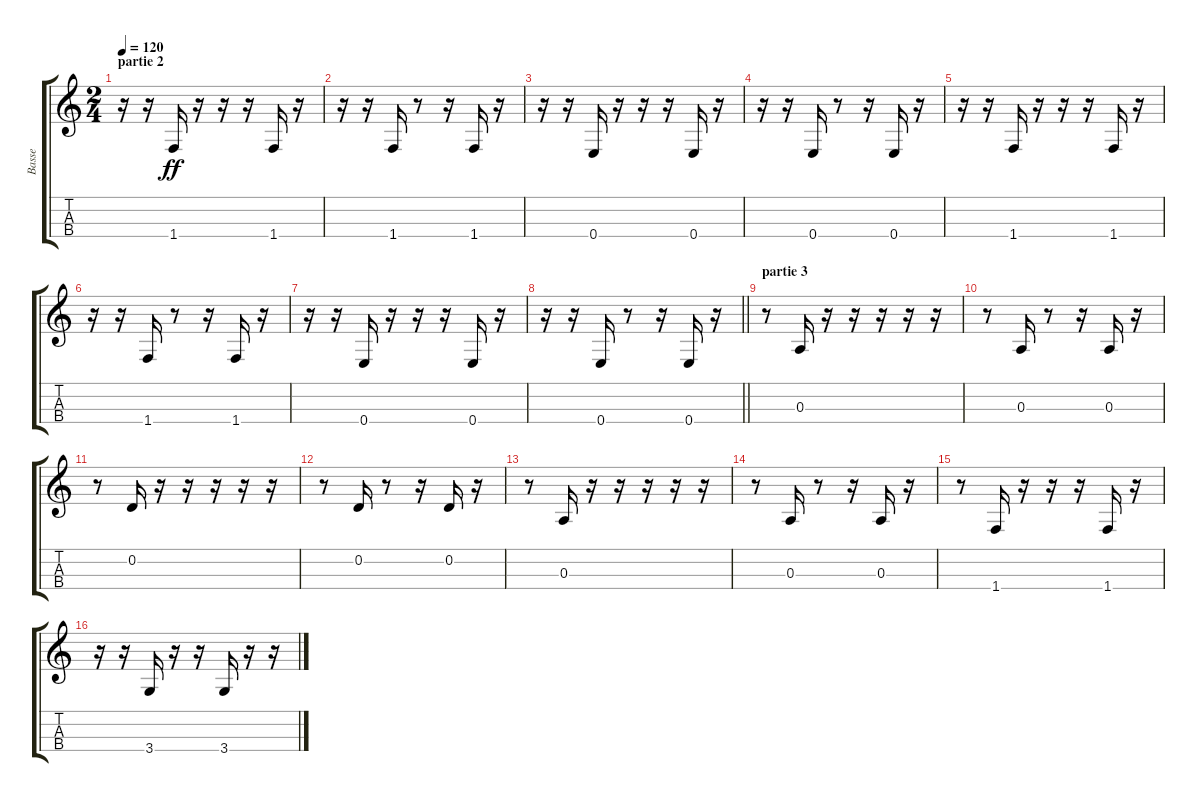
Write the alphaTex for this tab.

\track ("Basse" "Basse") {instrument electricbassfinger}
\staff {score tabs}
\tuning (G3 D3 A2 E2) {hide}
\ts (2 4)
\section ("" "partie 2")
\tempo 120
\clef g2
\ks c
r.16{dy ff} r.16 1.4.16 r.16 r.16 r.16 1.4.16 r.16 |
r.16 r.16 1.4.16 r.8 r.16 1.4.16 r.16 |
r.16 r.16 0.4.16 r.16 r.16 r.16 0.4.16 r.16 |
r.16 r.16 0.4.16 r.8 r.16 0.4.16 r.16 |
r.16 r.16 1.4.16 r.16 r.16 r.16 1.4.16 r.16 |
r.16 r.16 1.4.16 r.8 r.16 1.4.16 r.16 |
r.16 r.16 0.4.16 r.16 r.16 r.16 0.4.16 r.16 |
\barLineRight lightlight
r.16 r.16 0.4.16 r.8 r.16 0.4.16 r.16 |
\section ("" "partie 3")
r.8 0.3.16 r.16 r.16 r.16 r.16 r.16 |
r.8 0.3.16 r.8 r.16 0.3.16 r.16 |
r.8 0.2.16 r.16 r.16 r.16 r.16 r.16 |
r.8 0.2.16 r.8 r.16 0.2.16 r.16 |
r.8 0.3.16 r.16 r.16 r.16 r.16 r.16 |
r.8 0.3.16 r.8 r.16 0.3.16 r.16 |
r.8 1.4.16 r.16 r.16 r.16 1.4.16 r.16 |
r.16 r.16 3.4.16 r.16 r.16 3.4.16 r.16 r.16
